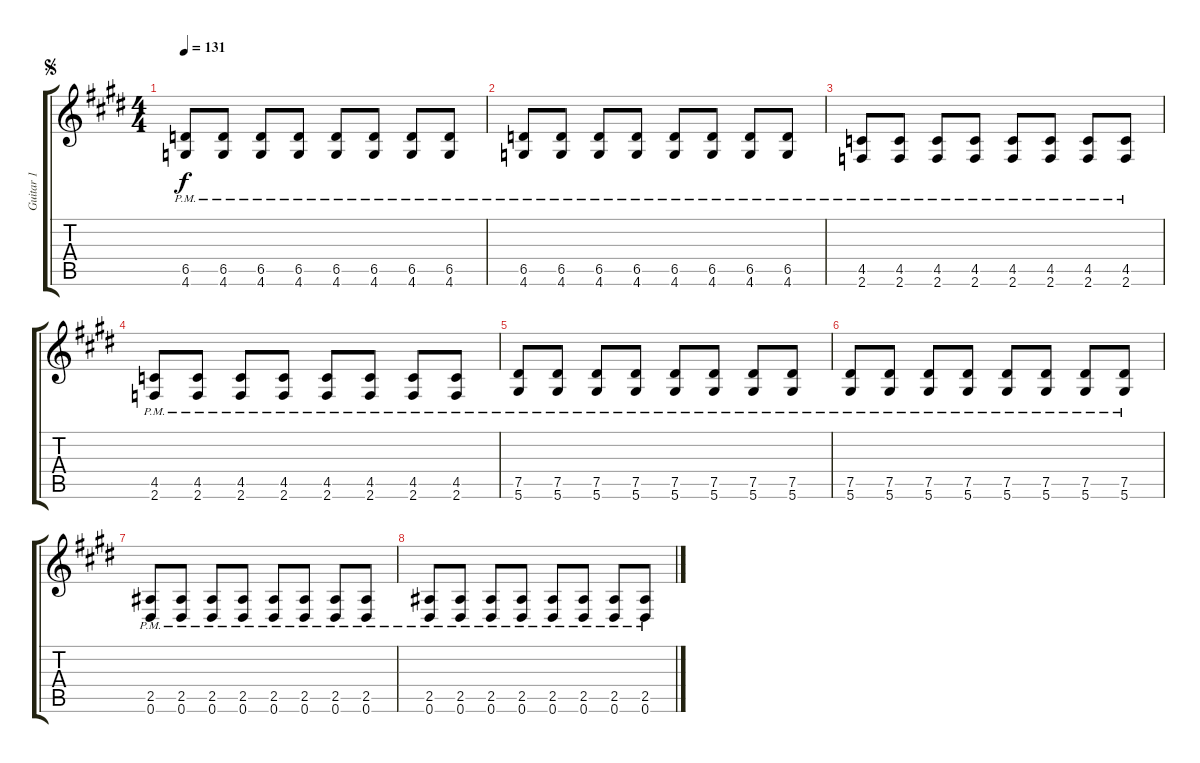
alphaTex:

\track ("Guitar 1" "Guitar 1") {instrument distortionguitar}
\staff {score tabs}
\tuning (Eb4 Bb3 Gb3 Db3 Ab2 Eb2) {hide}
\ts (4 4)
\jump segno
\tempo 131
\clef g2
\ks e
(6.5{pm} 4.6{pm}).8{dy f} (6.5{pm} 4.6{pm}).8 (6.5{pm} 4.6{pm}).8 (6.5{pm} 4.6{pm}).8 (6.5{pm} 4.6{pm}).8 (6.5{pm} 4.6{pm}).8 (6.5{pm} 4.6{pm}).8 (6.5{pm} 4.6{pm}).8 |
\ks c#minor
(6.5{pm} 4.6{pm}).8 (6.5{pm} 4.6{pm}).8 (6.5{pm} 4.6{pm}).8 (6.5{pm} 4.6{pm}).8 (6.5{pm} 4.6{pm}).8 (6.5{pm} 4.6{pm}).8 (6.5{pm} 4.6{pm}).8 (6.5{pm} 4.6{pm}).8 |
\ks e
(4.5{pm} 2.6{pm}).8 (4.5{pm} 2.6{pm}).8 (4.5{pm} 2.6{pm}).8 (4.5{pm} 2.6{pm}).8 (4.5{pm} 2.6{pm}).8 (4.5{pm} 2.6{pm}).8 (4.5{pm} 2.6{pm}).8 (4.5{pm} 2.6{pm}).8 |
\ks c#minor
(4.5{pm} 2.6{pm}).8 (4.5{pm} 2.6{pm}).8 (4.5{pm} 2.6{pm}).8 (4.5{pm} 2.6{pm}).8 (4.5{pm} 2.6{pm}).8 (4.5{pm} 2.6{pm}).8 (4.5{pm} 2.6{pm}).8 (4.5{pm} 2.6{pm}).8 |
\ks e
(7.5{pm} 5.6{pm}).8 (7.5{pm} 5.6{pm}).8 (7.5{pm} 5.6{pm}).8 (7.5{pm} 5.6{pm}).8 (7.5{pm} 5.6{pm}).8 (7.5{pm} 5.6{pm}).8 (7.5{pm} 5.6{pm}).8 (7.5{pm} 5.6{pm}).8 |
\ks c#minor
(7.5{pm} 5.6{pm}).8 (7.5{pm} 5.6{pm}).8 (7.5{pm} 5.6{pm}).8 (7.5{pm} 5.6{pm}).8 (7.5{pm} 5.6{pm}).8 (7.5{pm} 5.6{pm}).8 (7.5{pm} 5.6{pm}).8 (7.5{pm} 5.6{pm}).8 |
\ks e
(2.5{pm} 0.6{pm}).8 (2.5{pm} 0.6{pm}).8 (2.5{pm} 0.6{pm}).8 (2.5{pm} 0.6{pm}).8 (2.5{pm} 0.6{pm}).8 (2.5{pm} 0.6{pm}).8 (2.5{pm} 0.6{pm}).8 (2.5{pm} 0.6{pm}).8 |
\ks c#minor
(2.5{pm} 0.6{pm}).8 (2.5{pm} 0.6{pm}).8 (2.5{pm} 0.6{pm}).8 (2.5{pm} 0.6{pm}).8 (2.5{pm} 0.6{pm}).8 (2.5{pm} 0.6{pm}).8 (2.5{pm} 0.6{pm}).8 (2.5{pm} 0.6{pm}).8
